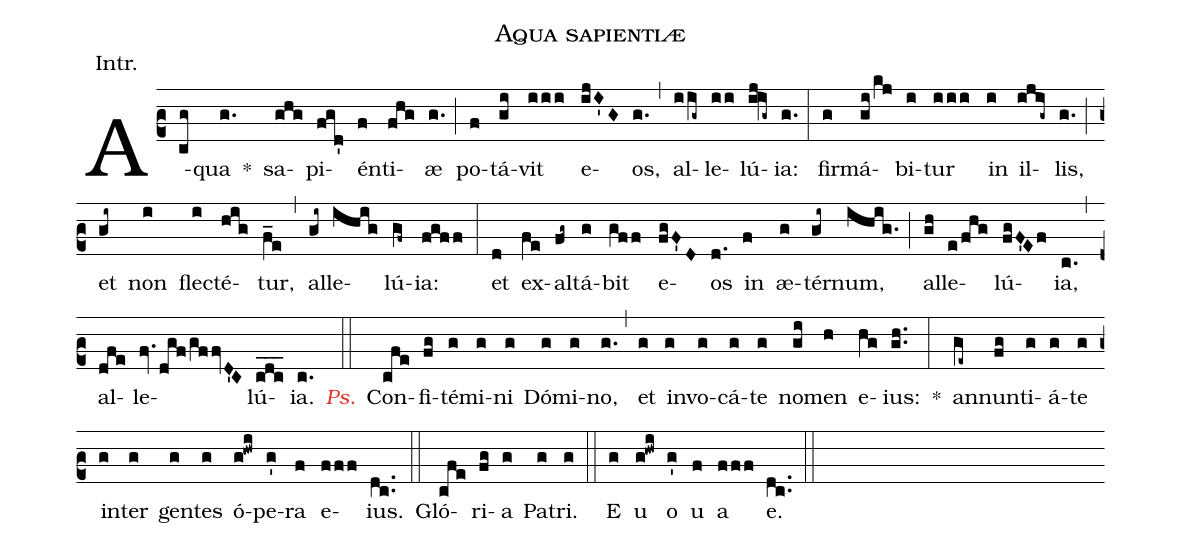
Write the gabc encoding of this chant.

name:Aqua sapientiæ;
annotation:Intr.;
mode:7;
office-part:Introit;
%%
(c2) A-(cg)qua(g.) *()
sa(ghg)pi(fgd')én(f)ti(fhg)æ(g.) (;)
po(f)tá(gi)vit(iii) e(ijI'G)os,(g.) (,)
al(iig~)le(ii)lú(ij!ig~)ia:(g.) (:)
fir(g)má(gi/kj)bi(i)tur(iii) in(i) il(ijig~)lis,(g.) (;)
et(gi~) non(i) flec(i)té(hig)tur,(f_e) (,)
al(gi~)le(ihig)lú(gf~)ia:(fgff) (:)
et(d) ex(fe)al(fg~)tá(g)bit(gff) e(fgF'D)os(d.) in(f) æ(g)tér(gi~)num,(ihig.) (;)
al(gh)le(e/fhg)lú(fgF'Ef)ia,(c.) (,)
al(dfe)le(fv.dgf/gffvD'C)lú(cdc___)ia.(c.) <c><i>Ps.</i></c>(::)
Con(cfe)fi(fg)té(g)mi(g)ni(g) Dó(g)mi(g)no,(g.) (,)
et(g) in(g)vo(g)cá(g)te(g) no(gi)men(h) e(hg)ius:(gh..) *(:)
an(ge~)nun(fg)ti(g)á(g)te(g) in(g)ter(g) gen(g)tes(g) ó(g!hwi)pe(g')ra(f) e(fff)ius.(dc..) (::)
Gló(cfe)ri(fg)a(g) Pa(g)tri.(g) (::)
<eu>E(g) u(g!hwi) o(g') u(f) a(fff) e.</eu>(dc..) (::)
